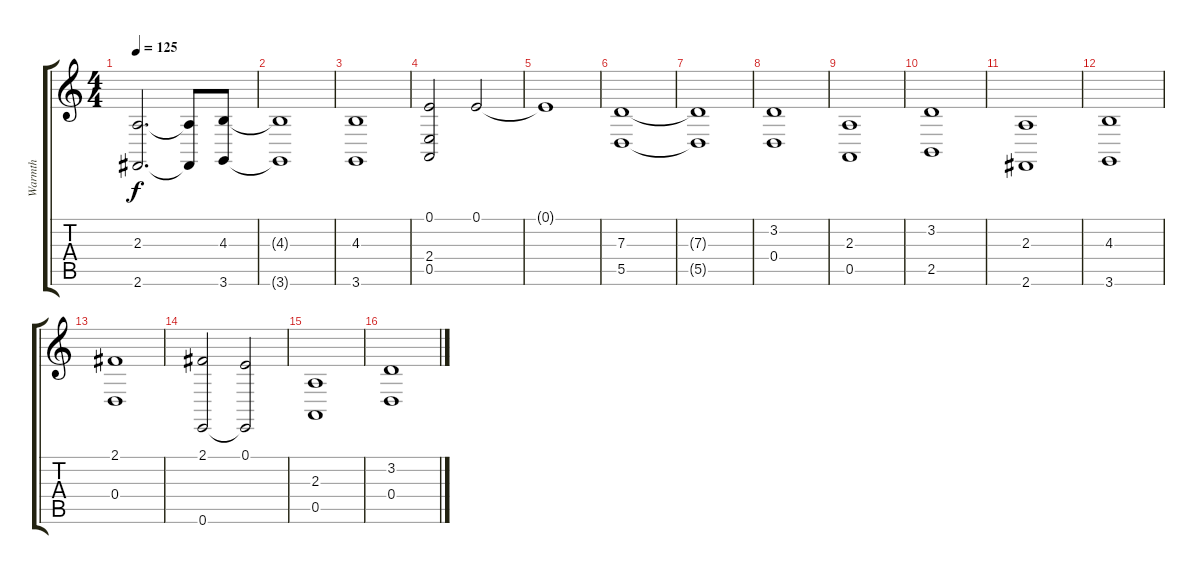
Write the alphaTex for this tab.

\track ("Warmth" "Warmth") {instrument stringensemble1}
\staff {score tabs}
\tuning (E4 B3 G3 D3 A2 E2) {hide}
\ts (4 4)
\tempo 125
\clef g2
\ks c
(2.3 2.6).2{d dy f} (2.3{t} 2.6{t}).8 (4.3 3.6).8 |
(4.3{t} 3.6{t}).1 |
(4.3 3.6).1 |
(0.1 2.4 0.5).2 0.1.2 |
0.1{t}.1 |
(7.3 5.5).1 |
(7.3{t} 5.5{t}).1 |
(3.2 0.4).1 |
(2.3 0.5).1 |
(3.2 2.5).1 |
(2.3 2.6).1 |
(4.3 3.6).1 |
(2.1 0.4).1 |
(2.1 0.6).2 (0.1 0.6{t}).2 |
(2.3 0.5).1 |
(3.2 0.4).1
